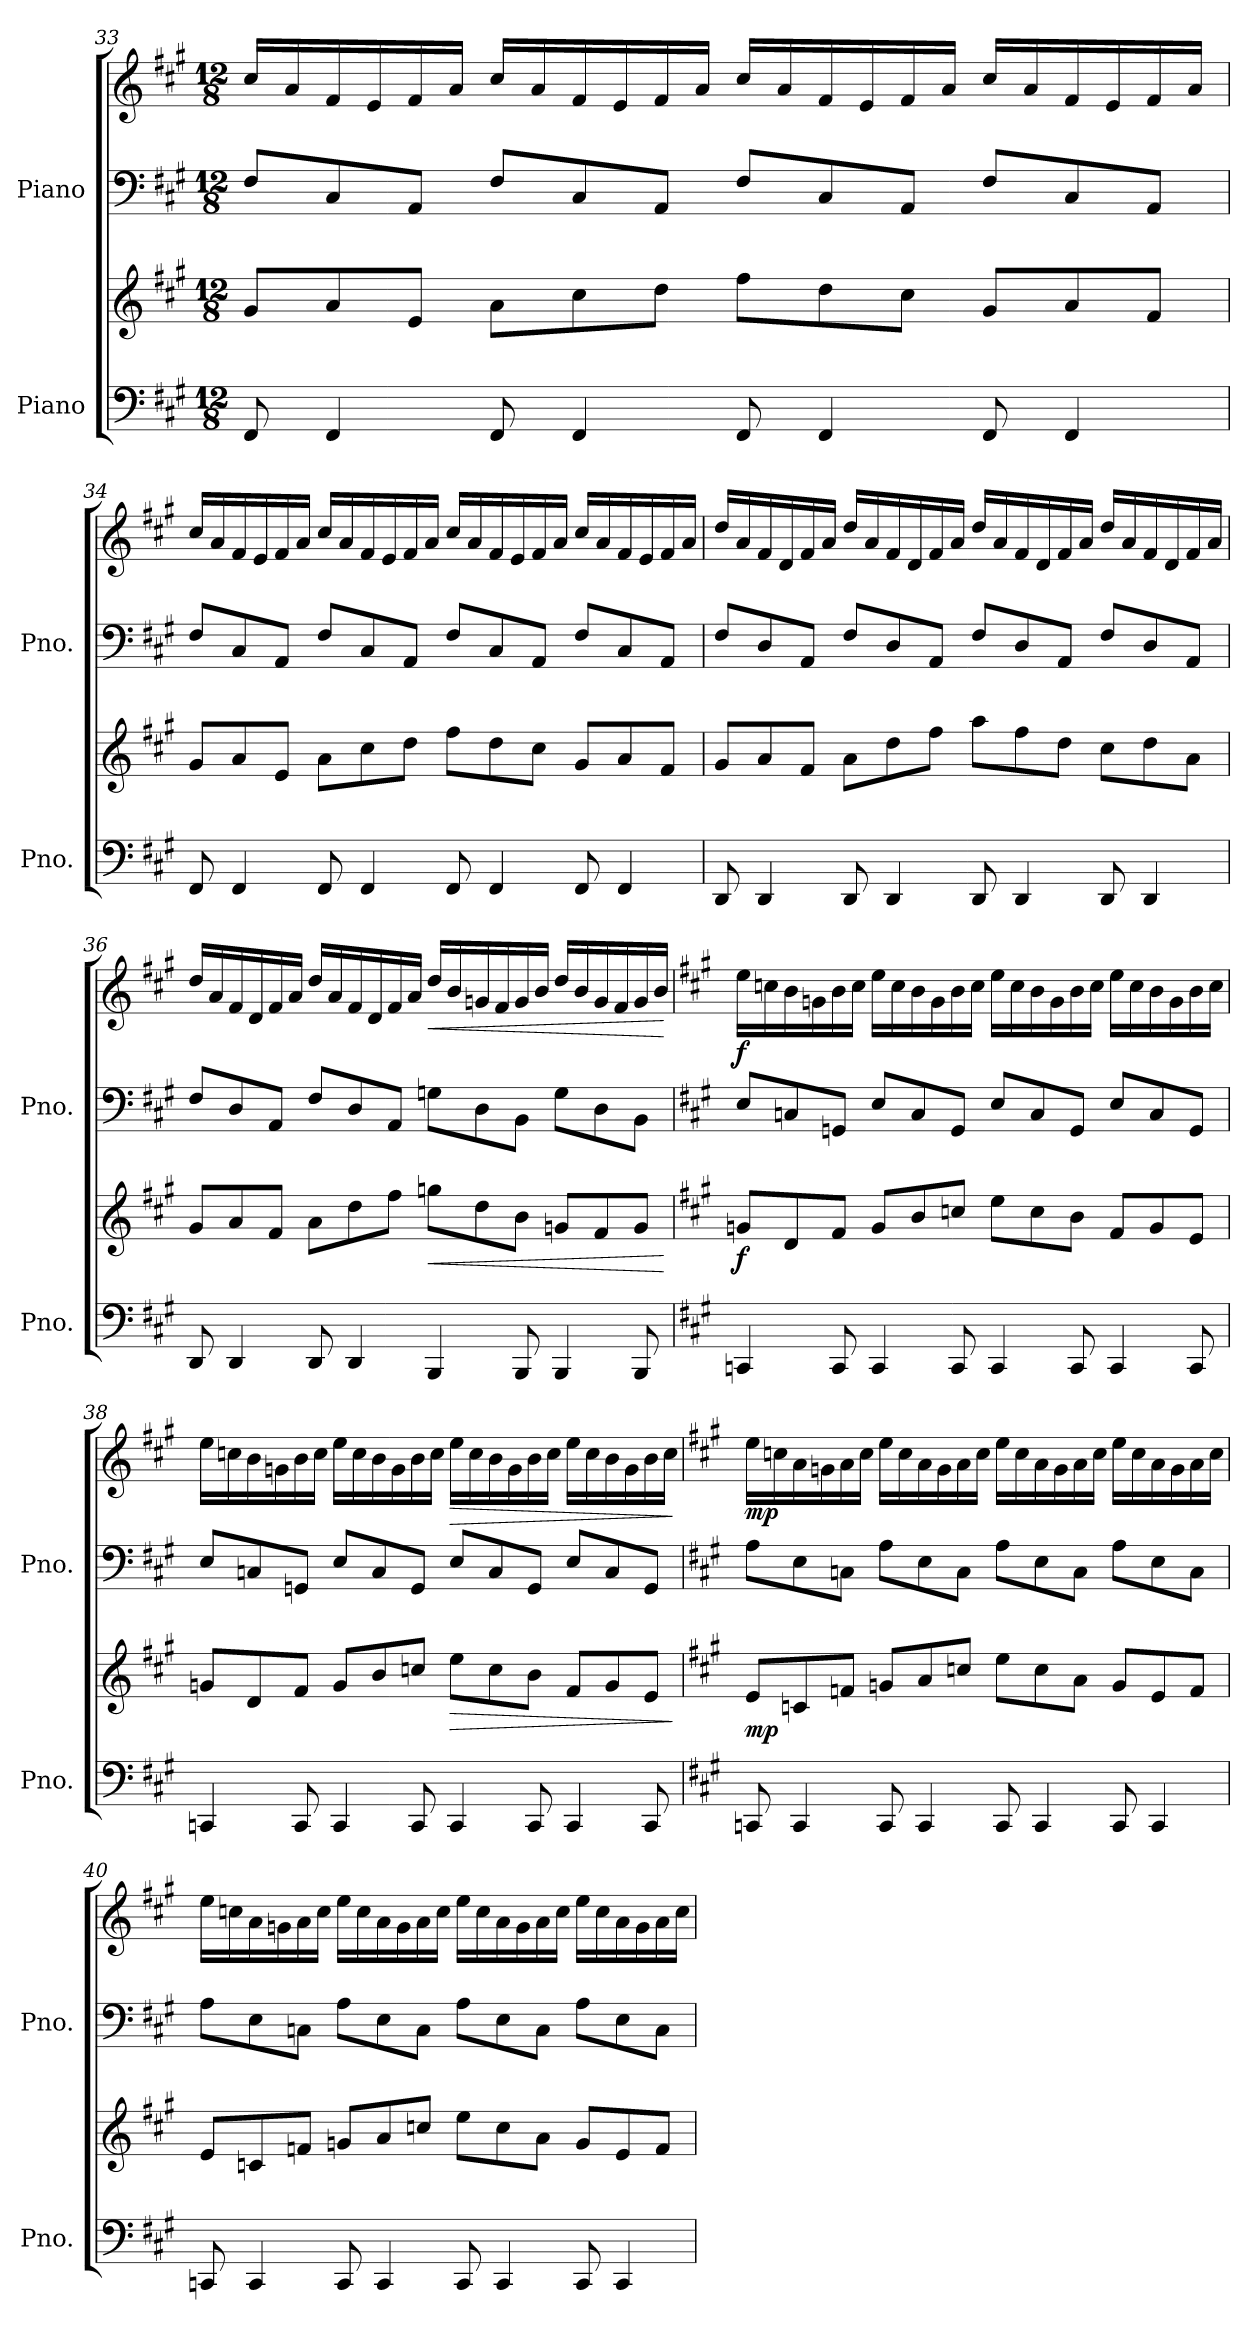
**kern	**kern	**dynam	**kern	**kern	**dynam
*part2	*part2	*part2	*part1	*part1	*part1
*staff4	*staff3	*staff3/4	*staff2	*staff1	*staff1/2
*I"Piano	*	*	*I"Piano	*	*
*I'Pno.	*	*	*I'Pno.	*	*
!!LO:PB:g=z
*clefF4	*clefG2	*	*clefF4	*clefG2	*
*k[f#c#g#]	*k[f#c#g#]	*	*k[f#c#g#]	*k[f#c#g#]	*
*M12/8	*M12/8	*	*M12/8	*M12/8	*
=33	=33	=33	=33	=33	=33
8FF#/	8g#/L	.	8F#/L	16cc#/LL	.
.	.	.	.	16a/	.
4FF#/	8a/	.	8C#/	16f#/	.
.	.	.	.	16e/	.
.	8e/J	.	8AA/J	16f#/	.
.	.	.	.	16a/JJ	.
8FF#/	8a\L	.	8F#/L	16cc#/LL	.
.	.	.	.	16a/	.
4FF#/	8cc#\	.	8C#/	16f#/	.
.	.	.	.	16e/	.
.	8dd\J	.	8AA/J	16f#/	.
.	.	.	.	16a/JJ	.
8FF#/	8ff#\L	.	8F#/L	16cc#/LL	.
.	.	.	.	16a/	.
4FF#/	8dd\	.	8C#/	16f#/	.
.	.	.	.	16e/	.
.	8cc#\J	.	8AA/J	16f#/	.
.	.	.	.	16a/JJ	.
8FF#/	8g#/L	.	8F#/L	16cc#/LL	.
.	.	.	.	16a/	.
4FF#/	8a/	.	8C#/	16f#/	.
.	.	.	.	16e/	.
.	8f#/J	.	8AA/J	16f#/	.
.	.	.	.	16a/JJ	.
!!LO:LB:g=z
=34	=34	=34	=34	=34	=34
8FF#/	8g#/L	.	8F#/L	16cc#/LL	.
.	.	.	.	16a/	.
4FF#/	8a/	.	8C#/	16f#/	.
.	.	.	.	16e/	.
.	8e/J	.	8AA/J	16f#/	.
.	.	.	.	16a/JJ	.
8FF#/	8a\L	.	8F#/L	16cc#/LL	.
.	.	.	.	16a/	.
4FF#/	8cc#\	.	8C#/	16f#/	.
.	.	.	.	16e/	.
.	8dd\J	.	8AA/J	16f#/	.
.	.	.	.	16a/JJ	.
8FF#/	8ff#\L	.	8F#/L	16cc#/LL	.
.	.	.	.	16a/	.
4FF#/	8dd\	.	8C#/	16f#/	.
.	.	.	.	16e/	.
.	8cc#\J	.	8AA/J	16f#/	.
.	.	.	.	16a/JJ	.
8FF#/	8g#/L	.	8F#/L	16cc#/LL	.
.	.	.	.	16a/	.
4FF#/	8a/	.	8C#/	16f#/	.
.	.	.	.	16e/	.
.	8f#/J	.	8AA/J	16f#/	.
.	.	.	.	16a/JJ	.
!!LO:LB:g=z
=35	=35	=35	=35	=35	=35
8DD/	8g#/L	.	8F#/L	16dd/LL	.
.	.	.	.	16a/	.
4DD/	8a/	.	8D/	16f#/	.
.	.	.	.	16d/	.
.	8f#/J	.	8AA/J	16f#/	.
.	.	.	.	16a/JJ	.
8DD/	8a\L	.	8F#/L	16dd/LL	.
.	.	.	.	16a/	.
4DD/	8dd\	.	8D/	16f#/	.
.	.	.	.	16d/	.
.	8ff#\J	.	8AA/J	16f#/	.
.	.	.	.	16a/JJ	.
8DD/	8aa\L	.	8F#/L	16dd/LL	.
.	.	.	.	16a/	.
4DD/	8ff#\	.	8D/	16f#/	.
.	.	.	.	16d/	.
.	8dd\J	.	8AA/J	16f#/	.
.	.	.	.	16a/JJ	.
8DD/	8cc#\L	.	8F#/L	16dd/LL	.
.	.	.	.	16a/	.
4DD/	8dd\	.	8D/	16f#/	.
.	.	.	.	16d/	.
.	8a\J	.	8AA/J	16f#/	.
.	.	.	.	16a/JJ	.
!!LO:PB:g=z
=36	=36	=36	=36	=36	=36
8DD/	8g#/L	.	8F#/L	16dd/LL	.
.	.	.	.	16a/	.
4DD/	8a/	.	8D/	16f#/	.
.	.	.	.	16d/	.
.	8f#/J	.	8AA/J	16f#/	.
.	.	.	.	16a/JJ	.
8DD/	8a\L	.	8F#/L	16dd/LL	.
.	.	.	.	16a/	.
4DD/	8dd\	.	8D/	16f#/	.
.	.	.	.	16d/	.
.	8ff#\J	.	8AA/J	16f#/	.
.	.	.	.	16a/JJ	.
!	!	!LO:HP:b	!	!	!LO:HP:b
4BBB/	8ggn\L	<	8Gn\L	16dd/LL	<
.	.	.	.	16b/	.
.	8dd\	.	8D\	16gn/	.
.	.	.	.	16f#/	.
8BBB/	8b\J	.	8BB\J	16g/	.
.	.	.	.	16b/JJ	.
4BBB/	8gn/L	.	8G\L	16dd/LL	.
.	.	.	.	16b/	.
.	8f#/	.	8D\	16g/	.
.	.	.	.	16f#/	.
8BBB/	8g/J	.	8BB\J	16g/	.
.	.	.	.	16b/JJ	.
.	.	[	.	.	[
!!LO:LB:g=z
=37	=37	=37	=37	=37	=37
*k[f#c#g#]	*k[f#c#g#]	*	*k[f#c#g#]	*k[f#c#g#]	*
!	!	!LO:DY:b	!	!	!LO:DY:b
4CCn/	8gn/L	f	8E/L	16ee\LL	f
.	.	.	.	16ccn\	.
.	8d/	.	8Cn/	16b\	.
.	.	.	.	16gn\	.
8CC/	8f#/J	.	8GGn/J	16b\	.
.	.	.	.	16cc\JJ	.
4CC/	8g/L	.	8E/L	16ee\LL	.
.	.	.	.	16cc\	.
.	8b/	.	8C/	16b\	.
.	.	.	.	16g\	.
8CC/	8ccn/J	.	8GG/J	16b\	.
.	.	.	.	16cc\JJ	.
4CC/	8ee\L	.	8E/L	16ee\LL	.
.	.	.	.	16cc\	.
.	8cc\	.	8C/	16b\	.
.	.	.	.	16g\	.
8CC/	8b\J	.	8GG/J	16b\	.
.	.	.	.	16cc\JJ	.
4CC/	8f#/L	.	8E/L	16ee\LL	.
.	.	.	.	16cc\	.
.	8g/	.	8C/	16b\	.
.	.	.	.	16g\	.
8CC/	8e/J	.	8GG/J	16b\	.
.	.	.	.	16cc\JJ	.
!!LO:LB:g=z
=38	=38	=38	=38	=38	=38
4CCn/	8gn/L	.	8E/L	16ee\LL	.
.	.	.	.	16ccn\	.
.	8d/	.	8Cn/	16b\	.
.	.	.	.	16gn\	.
8CC/	8f#/J	.	8GGn/J	16b\	.
.	.	.	.	16cc\JJ	.
4CC/	8g/L	.	8E/L	16ee\LL	.
.	.	.	.	16cc\	.
.	8b/	.	8C/	16b\	.
.	.	.	.	16g\	.
8CC/	8ccn/J	.	8GG/J	16b\	.
.	.	.	.	16cc\JJ	.
!	!	!LO:HP:b	!	!	!LO:HP:b
4CC/	8ee\L	>	8E/L	16ee\LL	>
.	.	.	.	16cc\	.
.	8cc\	.	8C/	16b\	.
.	.	.	.	16g\	.
8CC/	8b\J	.	8GG/J	16b\	.
.	.	.	.	16cc\JJ	.
4CC/	8f#/L	.	8E/L	16ee\LL	.
.	.	.	.	16cc\	.
.	8g/	.	8C/	16b\	.
.	.	.	.	16g\	.
8CC/	8e/J	.	8GG/J	16b\	.
.	.	.	.	16cc\JJ	.
.	.	]	.	.	]
!!LO:PB:g=z
=39	=39	=39	=39	=39	=39
*k[f#c#g#]	*k[f#c#g#]	*	*k[f#c#g#]	*k[f#c#g#]	*
!	!	!LO:DY:b	!	!	!LO:DY:b
8CCn/	8e/L	mp	8A\L	16ee\LL	mp
.	.	.	.	16ccn\	.
4CC/	8cn/	.	8E\	16a\	.
.	.	.	.	16gn\	.
.	8fn/J	.	8Cn\J	16a\	.
.	.	.	.	16cc\JJ	.
8CC/	8gn/L	.	8A\L	16ee\LL	.
.	.	.	.	16cc\	.
4CC/	8a/	.	8E\	16a\	.
.	.	.	.	16g\	.
.	8ccn/J	.	8C\J	16a\	.
.	.	.	.	16cc\JJ	.
8CC/	8ee\L	.	8A\L	16ee\LL	.
.	.	.	.	16cc\	.
4CC/	8cc\	.	8E\	16a\	.
.	.	.	.	16g\	.
.	8a\J	.	8C\J	16a\	.
.	.	.	.	16cc\JJ	.
8CC/	8g/L	.	8A\L	16ee\LL	.
.	.	.	.	16cc\	.
4CC/	8e/	.	8E\	16a\	.
.	.	.	.	16g\	.
.	8f/J	.	8C\J	16a\	.
.	.	.	.	16cc\JJ	.
!!LO:LB:g=z
=40	=40	=40	=40	=40	=40
8CCn/	8e/L	.	8A\L	16ee\LL	.
.	.	.	.	16ccn\	.
4CC/	8cn/	.	8E\	16a\	.
.	.	.	.	16gn\	.
.	8fn/J	.	8Cn\J	16a\	.
.	.	.	.	16cc\JJ	.
8CC/	8gn/L	.	8A\L	16ee\LL	.
.	.	.	.	16cc\	.
4CC/	8a/	.	8E\	16a\	.
.	.	.	.	16g\	.
.	8ccn/J	.	8C\J	16a\	.
.	.	.	.	16cc\JJ	.
8CC/	8ee\L	.	8A\L	16ee\LL	.
.	.	.	.	16cc\	.
4CC/	8cc\	.	8E\	16a\	.
.	.	.	.	16g\	.
.	8a\J	.	8C\J	16a\	.
.	.	.	.	16cc\JJ	.
8CC/	8g/L	.	8A\L	16ee\LL	.
.	.	.	.	16cc\	.
4CC/	8e/	.	8E\	16a\	.
.	.	.	.	16g\	.
.	8f/J	.	8C\J	16a\	.
.	.	.	.	16cc\JJ	.
=	=	=	=	=	=
*-	*-	*-	*-	*-	*-
